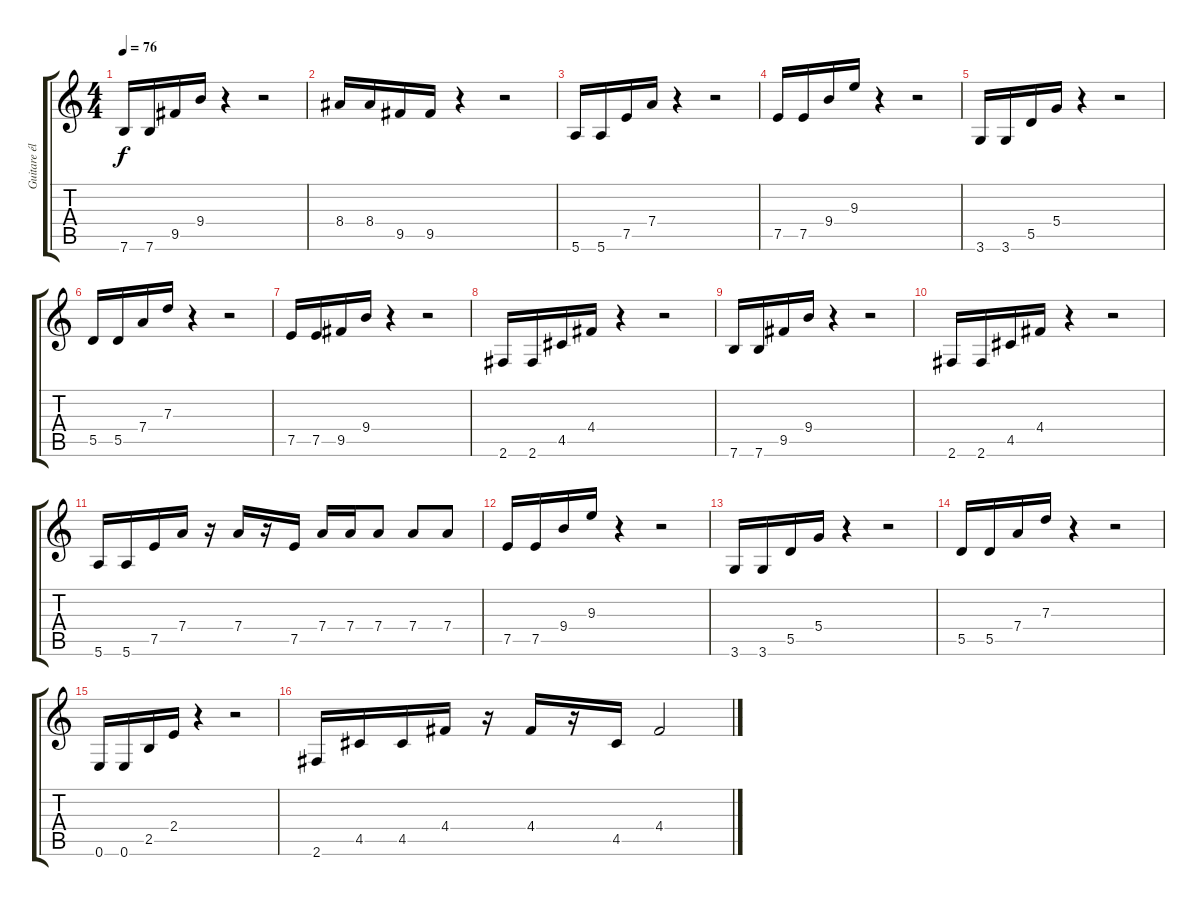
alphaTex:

\track ("Guitare électrique mute 2" "Guitare él") {instrument electricguitarmuted}
\staff {score tabs}
\tuning (E4 B3 G3 D3 A2 E2) {hide}
\ts (4 4)
\tempo 76
\clef g2
\ks c
7.6.16{dy f} 7.6.16 9.5.16 9.4.16 r.4 r.2 |
8.4.16 8.4.16 9.5.16 9.5.16 r.4 r.2 |
5.6.16 5.6.16 7.5.16 7.4.16 r.4 r.2 |
7.5.16 7.5.16 9.4.16 9.3.16 r.4 r.2 |
3.6.16 3.6.16 5.5.16 5.4.16 r.4 r.2 |
5.5.16 5.5.16 7.4.16 7.3.16 r.4 r.2 |
7.5.16 7.5.16 9.5.16 9.4.16 r.4 r.2 |
2.6.16 2.6.16 4.5.16 4.4.16 r.4 r.2 |
7.6.16 7.6.16 9.5.16 9.4.16 r.4 r.2 |
2.6.16 2.6.16 4.5.16 4.4.16 r.4 r.2 |
5.6.16 5.6.16 7.5.16 7.4.16 r.16 7.4.16 r.16 7.5.16 7.4.16 7.4.16 7.4.8 7.4.8 7.4.8 |
7.5.16 7.5.16 9.4.16 9.3.16 r.4 r.2 |
3.6.16 3.6.16 5.5.16 5.4.16 r.4 r.2 |
5.5.16 5.5.16 7.4.16 7.3.16 r.4 r.2 |
0.6.16 0.6.16 2.5.16 2.4.16 r.4 r.2 |
2.6.16 4.5.16 4.5.16 4.4.16 r.16 4.4.16 r.16 4.5.16 4.4.2
